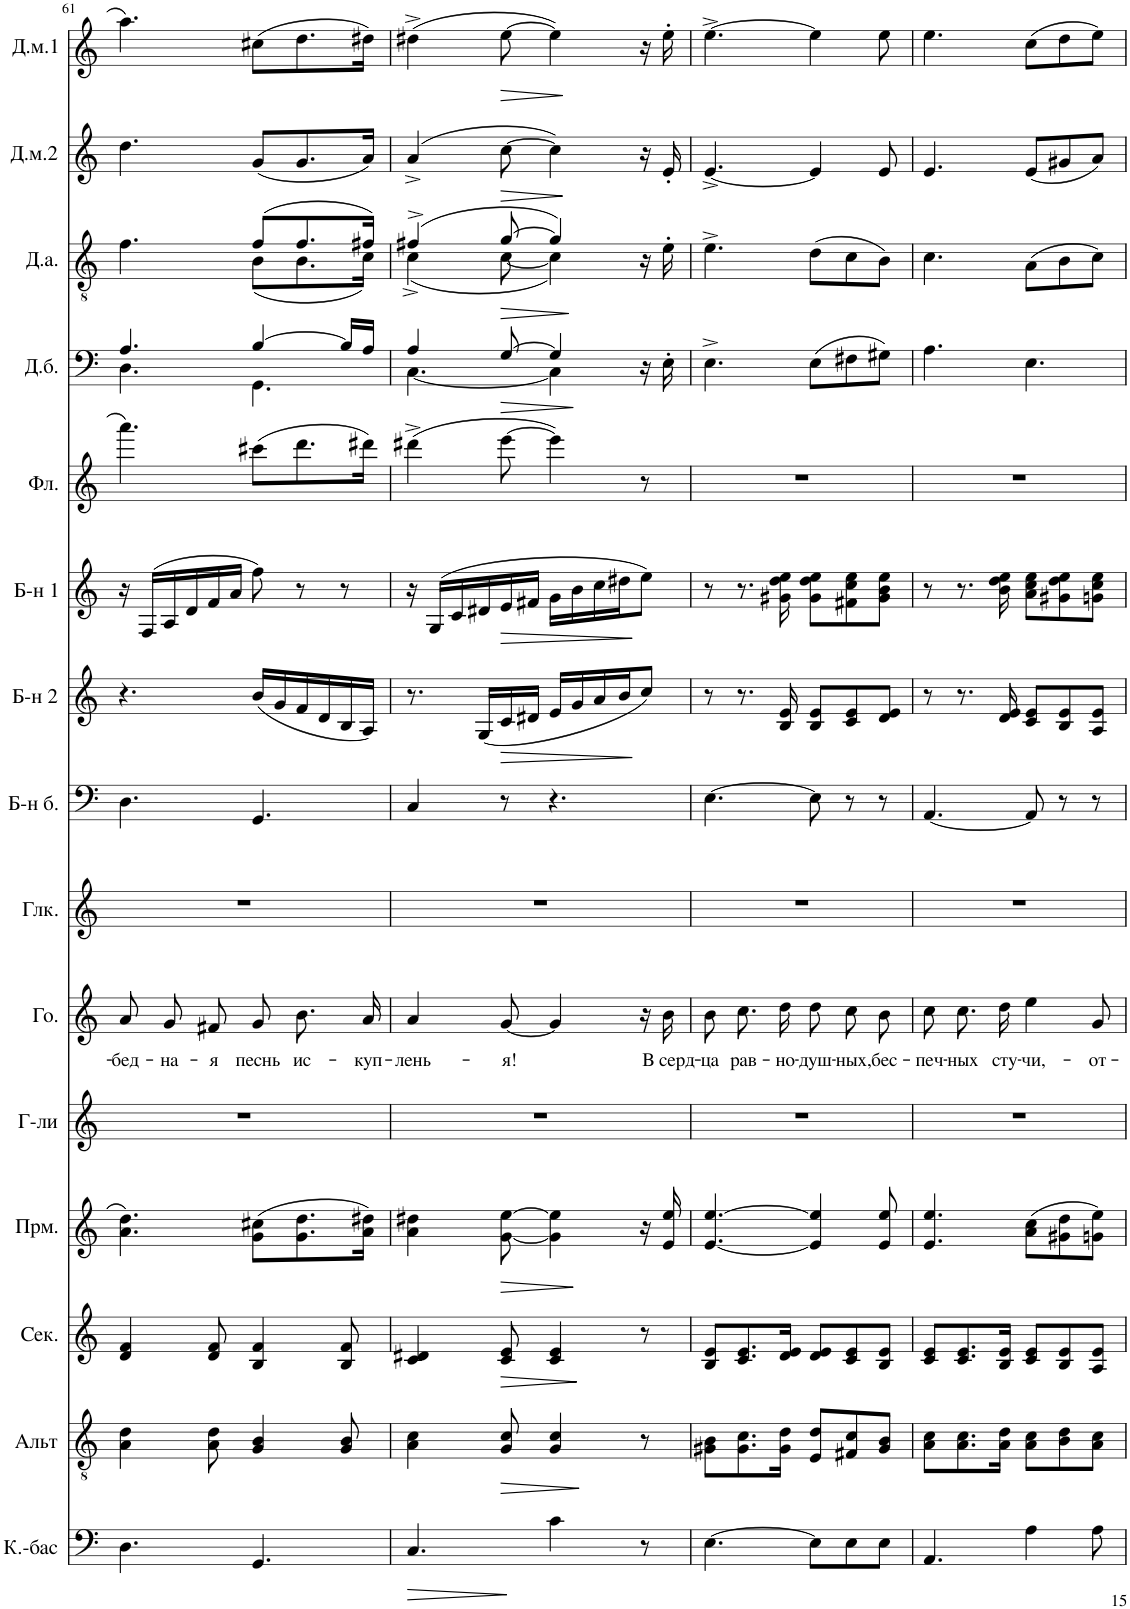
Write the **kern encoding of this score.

**kern	**dynam	**kern	**dynam	**kern	**dynam	**kern	**dynam	**kern	**kern	**text	**kern	**kern	**kern	**dynam	**kern	**dynam	**kern	**kern	**dynam	**kern	**dynam	**kern	**dynam	**kern	**dynam
*part15	*part15	*part14	*part14	*part13	*part13	*part12	*part12	*part11	*part10	*part10	*part9	*part8	*part7	*part7	*part6	*part6	*part5	*part4	*part4	*part3	*part3	*part2	*part2	*part1	*part1
*staff15	*staff15	*staff14	*staff14	*staff13	*staff13	*staff12	*staff12	*staff11	*staff10	*staff10	*staff9	*staff8	*staff7	*staff7	*staff6	*staff6	*staff5	*staff4	*staff4	*staff3	*staff3	*staff2	*staff2	*staff1	*staff1
*I"Контрабас	*	*I"Альт	*	*I"Секунда	*	*I"Прима	*	*I"Гусли	*I"Голос	*	*I"Глокеншпиль	*I"Баян-бас	*I"Баян 2	*	*I"Баян 1	*	*I"Флейта	*I"Домра басовая	*	*I"Домра альтовая	*	*I"Домра малая 2	*	*I"Домра малая 1	*
!!LO:PB:g=z
*clefF4	*	*clefGv2	*	*clefG2	*	*clefG2	*	*clefG2	*clefG2	*	*clefG2	*clefF4	*clefG2	*	*clefG2	*	*clefG2	*clefF4	*	*clefGv2	*	*clefG2	*	*clefG2	*
*	*	*	*	*	*	*	*	*	*	*	*Trd-14c-24	*	*	*	*	*	*	*	*	*	*	*	*	*	*
*k[]	*	*k[]	*	*k[]	*	*k[]	*	*k[]	*k[]	*	*k[]	*k[]	*k[]	*	*k[]	*	*k[]	*k[]	*	*k[]	*	*k[]	*	*k[]	*
*M6/8	*	*M6/8	*	*M6/8	*	*M6/8	*	*M6/8	*M6/8	*	*M6/8	*M6/8	*M6/8	*	*M6/8	*	*M6/8	*M6/8	*	*M6/8	*	*M6/8	*	*M6/8	*
=61	=61	=61	=61	=61	=61	=61	=61	=61	=61	=61	=61	=61	=61	=61	=61	=61	=61	=61	=61	=61	=61	=61	=61	=61	=61
!	!	!	!	!	!	!	!	!	!	!LO:LY:b	!	!	!	!	!	!	!	!	!	!	!	!	!	!	!
*	*	*	*	*	*	*	*	*	*	*	*	*	*	*	*	*	*	*^	*	*^	*	*	*	*	*
4.D\	.	4A\ 4d\	.	4d/ 4f/	.	4.a\ 4.dd\	.	2.r	8a/L	-бед-	2.r	4.D\	4.r	.	16r	.	4.aaa\	4.A/	4.D\	.	4.f\	4.ryy	.	4.dd\	.	4.aa\	.
.	.	.	.	.	.	.	.	.	.	.	.	.	.	.	(16F/LL	.	.	.	.	.	.	.	.	.	.	.	.
!	!	!	!	!	!	!	!	!	!	!LO:LY:b	!	!	!	!	!	!	!	!	!	!	!	!	!	!	!	!	!
.	.	.	.	.	.	.	.	.	8g/	-на-	.	.	.	.	16A/	.	.	.	.	.	.	.	.	.	.	.	.
.	.	.	.	.	.	.	.	.	.	.	.	.	.	.	16d/	.	.	.	.	.	.	.	.	.	.	.	.
!	!	!	!	!	!	!	!	!	!	!LO:LY:b	!	!	!	!	!	!	!	!	!	!	!	!	!	!	!	!	!
.	.	8A\ 8d\	.	8d/ 8f/	.	.	.	.	8f#X/J	-я	.	.	.	.	16f/	.	.	.	.	.	.	.	.	.	.	.	.
.	.	.	.	.	.	.	.	.	.	.	.	.	.	.	16a/JJ	.	.	.	.	.	.	.	.	.	.	.	.
!	!	!	!	!	!	!	!	!	!	!LO:LY:b	!	!	!	!	!	!	!	!	!	!	!	!	!	!	!	!	!
4.GG/	.	4G/ 4B/	.	4B/ 4f/	.	(8g\ 8cc#X\L	.	.	8g/L	песнь	.	4.GG/	(16b/LL	.	8ff\)	.	(8ccc#X\L	[4B/	4.GG\	.	(8f/L	(8B\L	.	(8g/L	.	(8cc#X\L	.
.	.	.	.	.	.	.	.	.	.	.	.	.	16g/	.	.	.	.	.	.	.	.	.	.	.	.	.	.
!	!	!	!	!	!	!	!	!	!	!LO:LY:b	!	!	!	!	!	!	!	!	!	!	!	!	!	!	!	!	!
.	.	.	.	.	.	8.g\ 8.dd\	.	.	8.b/	ис-	.	.	16f/	.	8r	.	8.ddd\	.	.	.	8.f/	8.B\	.	8.g/	.	8.dd\	.
.	.	.	.	.	.	.	.	.	.	.	.	.	16d/	.	.	.	.	.	.	.	.	.	.	.	.	.	.
.	.	8G/ 8B/	.	8B/ 8f/	.	.	.	.	.	.	.	.	16B/	.	8r	.	.	16B/LL]	.	.	.	.	.	.	.	.	.
!	!	!	!	!	!	!	!	!	!	!LO:LY:b	!	!	!	!	!	!	!	!	!	!	!	!	!	!	!	!	!
.	.	.	.	.	.	16a\ 16dd#X\Jk)	.	.	16a/Jk	-куп-	.	.	16A/JJ)	.	.	.	16ddd#X\Jk)	16A/JJ	.	.	16f#X/Jk)	16c\Jk)	.	16a/Jk)	.	16dd#X\Jk)	.
=62	=62	=62	=62	=62	=62	=62	=62	=62	=62	=62	=62	=62	=62	=62	=62	=62	=62	=62	=62	=62	=62	=62	=62	=62	=62	=62	=62
!	!LO:HP:b	!	!	!	!	!	!	!	!	!LO:LY:b	!	!	!	!	!	!	!	!	!	!	!	!	!	!	!	!	!
4.C/	>	4A\ 4c\	.	4c/ 4d#X/	.	4a\ 4dd#X\	.	2.r	4a/	-лень-	2.r	4C/	8.r	.	16r	.	(4ddd#X^\	4A/	[4.C\	.	(4f#X^/	(4c^\	.	(4a^/	.	(4dd#X^\	.
.	.	.	.	.	.	.	.	.	.	.	.	.	.	.	(16G/LL	.	.	.	.	.	.	.	.	.	.	.	.
.	.	.	.	.	.	.	.	.	.	.	.	.	.	.	16c/	.	.	.	.	.	.	.	.	.	.	.	.
.	.	.	.	.	.	.	.	.	.	.	.	.	(16G/LL	.	16d#X/	.	.	.	.	.	.	.	.	.	.	.	.
!	!	!	!LO:HP:b	!	!LO:HP:b	!	!LO:HP:b	!	!	!LO:LY:b	!	!	!	!LO:HP:b	!	!LO:HP:b	!	!	!	!LO:HP:b	!	!	!LO:HP:b	!	!LO:HP:b	!	!LO:HP:b
.	.	8G/ 8c/	>	8c/ 8e/	>	[8g\ [8ee\	>	.	[8g/	-я!	.	8r	16c/	>	16e/	>	[8eee\	[8G/	.	>	[8g/	[8c\	>	[8cc\	>	[8ee\	>
.	.	.	.	.	.	.	.	.	.	.	.	.	16d#X/JJ	.	16f#X/JJ	.	.	.	.	.	.	.	.	.	.	.	.
4c\	]	4G/ 4c/	.	4c/ 4e/	.	4g\] 4ee\]	.	.	4g/]	.	.	4.r	16e/LL	.	16g\LL	.	4eee\])	4G/]	4C\]	.	4g/])	4c\])	.	4cc\])	.	4ee\])	.
.	.	.	.	.	.	.	.	.	.	.	.	.	16g/	.	16b\	.	.	.	.	.	.	.	.	.	.	.	.
.	.	.	.	.	.	.	.	.	.	.	.	.	16a/	.	16cc\	.	.	.	.	.	.	.	.	.	.	.	.
.	.	.	.	.	.	.	.	.	.	.	.	.	16b/J	.	16dd#X\J	.	.	.	.	.	.	.	.	.	.	.	.
8r	.	8r	]	8r	]	16r	]	.	16r	.	.	.	8cc/J)	]	8ee\J)	]	8r	16r	8ryy	]	16r	8ryy	]	16r	]	16r	]
!	!	!	!	!	!	!	!	!	!	!LO:LY:b	!	!	!	!	!	!	!	!	!	!	!	!	!	!	!	!	!
.	.	.	.	.	.	16e/ 16ee/	.	.	16b\	В серд-	.	.	.	.	.	.	.	16E'\	.	.	16e'\	.	.	16e'/	.	16ee'\	.
*	*	*	*	*	*	*	*	*	*	*	*	*	*	*	*	*	*	*v	*v	*	*	*	*	*	*	*	*
*	*	*	*	*	*	*	*	*	*	*	*	*	*	*	*	*	*	*	*	*v	*v	*	*	*	*	*
=63	=63	=63	=63	=63	=63	=63	=63	=63	=63	=63	=63	=63	=63	=63	=63	=63	=63	=63	=63	=63	=63	=63	=63	=63	=63
!	!	!	!	!	!	!	!	!	!	!LO:LY:b	!	!	!	!	!	!	!	!	!	!	!	!	!	!	!
[4.E\	.	8G#X\ 8B\L	.	8B/ 8e/L	.	[4.e/ [4.ee/	.	2.r	8b\L	-ца	2.r	[4.E\	8r	.	8r	.	2.r	4.E^\	.	4.e^\	.	[4.e^/	.	[4.ee^\	.
!	!	!	!	!	!	!	!	!	!	!LO:LY:b	!	!	!	!	!	!	!	!	!	!	!	!	!	!	!
.	.	8.G#\ 8.c\	.	8.c/ 8.e/	.	.	.	.	8.cc\	рав-	.	.	8.r	.	8.r	.	.	.	.	.	.	.	.	.	.
!	!	!	!	!	!	!	!	!	!	!LO:LY:b	!	!	!	!	!	!	!	!	!	!	!	!	!	!	!
.	.	16G#\ 16d\Jk	.	16d/ 16e/Jk	.	.	.	.	16dd\Jk	-но-	.	.	16B/ 16e/	.	16g#X\ 16dd\ 16ee\	.	.	.	.	.	.	.	.	.	.
!	!	!	!	!	!	!	!	!	!	!LO:LY:b	!	!	!	!	!	!	!	!	!	!	!	!	!	!	!
8E\L]	.	8E/ 8d/L	.	8d/ 8e/L	.	4e/] 4ee/]	.	.	8dd\L	-душ-	.	8E\]	8B/ 8e/L	.	8g#\ 8dd\ 8ee\L	.	.	(8E\L	.	(8d\L	.	4e/]	.	4ee\]	.
!	!	!	!	!	!	!	!	!	!	!LO:LY:b	!	!	!	!	!	!	!	!	!	!	!	!	!	!	!
8E\	.	8F#X/ 8c/	.	8c/ 8e/	.	.	.	.	8cc\	-ных,	.	8r	8c/ 8e/	.	8f#X\ 8cc\ 8ee\	.	.	8F#X\	.	8c\	.	.	.	.	.
!	!	!	!	!	!	!	!	!	!	!LO:LY:b	!	!	!	!	!	!	!	!	!	!	!	!	!	!	!
8E\J	.	8G#/ 8B/J	.	8B/ 8e/J	.	8e/ 8ee/	.	.	8b\J	бес-	.	8r	8d/ 8e/J	.	8g#\ 8b\ 8ee\J	.	.	8G#X\J)	.	8B\J)	.	8e/	.	8ee\	.
=64	=64	=64	=64	=64	=64	=64	=64	=64	=64	=64	=64	=64	=64	=64	=64	=64	=64	=64	=64	=64	=64	=64	=64	=64	=64
!	!	!	!	!	!	!	!	!	!	!LO:LY:b	!	!	!	!	!	!	!	!	!	!	!	!	!	!	!
4.AA/	.	8A\ 8c\L	.	8c/ 8e/L	.	4.e/ 4.ee/	.	2.r	8cc\L	-печ-	2.r	[4.AA/	8r	.	8r	.	2.r	4.A\	.	4.c\	.	4.e/	.	4.ee\	.
!	!	!	!	!	!	!	!	!	!	!LO:LY:b	!	!	!	!	!	!	!	!	!	!	!	!	!	!	!
.	.	8.A\ 8.c\	.	8.c/ 8.e/	.	.	.	.	8.cc\	-ных	.	.	8.r	.	8.r	.	.	.	.	.	.	.	.	.	.
!	!	!	!	!	!	!	!	!	!	!LO:LY:b	!	!	!	!	!	!	!	!	!	!	!	!	!	!	!
.	.	16A\ 16d\Jk	.	16B/ 16e/Jk	.	.	.	.	16dd\Jk	сту-	.	.	16d/ 16e/	.	16b\ 16dd\ 16ee\	.	.	.	.	.	.	.	.	.	.
!	!	!	!	!	!	!	!	!	!	!LO:LY:b	!	!	!	!	!	!	!	!	!	!	!	!	!	!	!
4A\	.	8A\ 8c\L	.	8c/ 8e/L	.	(8a\ 8cc\L	.	.	4ee\	-чи,-	.	8AA/]	8c/ 8e/L	.	8a\ 8cc\ 8ee\L	.	.	4.E\	.	(8A\L	.	(8e/L	.	(8cc\L	.
.	.	8B\ 8d\	.	8B/ 8e/	.	8g#X\ 8dd\	.	.	.	.	.	8r	8B/ 8e/	.	8g#X\ 8dd\ 8ee\	.	.	.	.	8B\	.	8g#X/	.	8dd\	.
!	!	!	!	!	!	!	!	!	!	!LO:LY:b	!	!	!	!	!	!	!	!	!	!	!	!	!	!	!
8A\	.	8A\ 8c\J	.	8A/ 8e/J	.	8gn\ 8ee\J)	.	.	8g/	-от-	.	8r	8A/ 8e/J	.	8gn\ 8cc\ 8ee\J	.	.	.	.	8c\J)	.	8a/J)	.	8ee\J)	.
=	=	=	=	=	=	=	=	=	=	=	=	=	=	=	=	=	=	=	=	=	=	=	=	=	=
*-	*-	*-	*-	*-	*-	*-	*-	*-	*-	*-	*-	*-	*-	*-	*-	*-	*-	*-	*-	*-	*-	*-	*-	*-	*-
